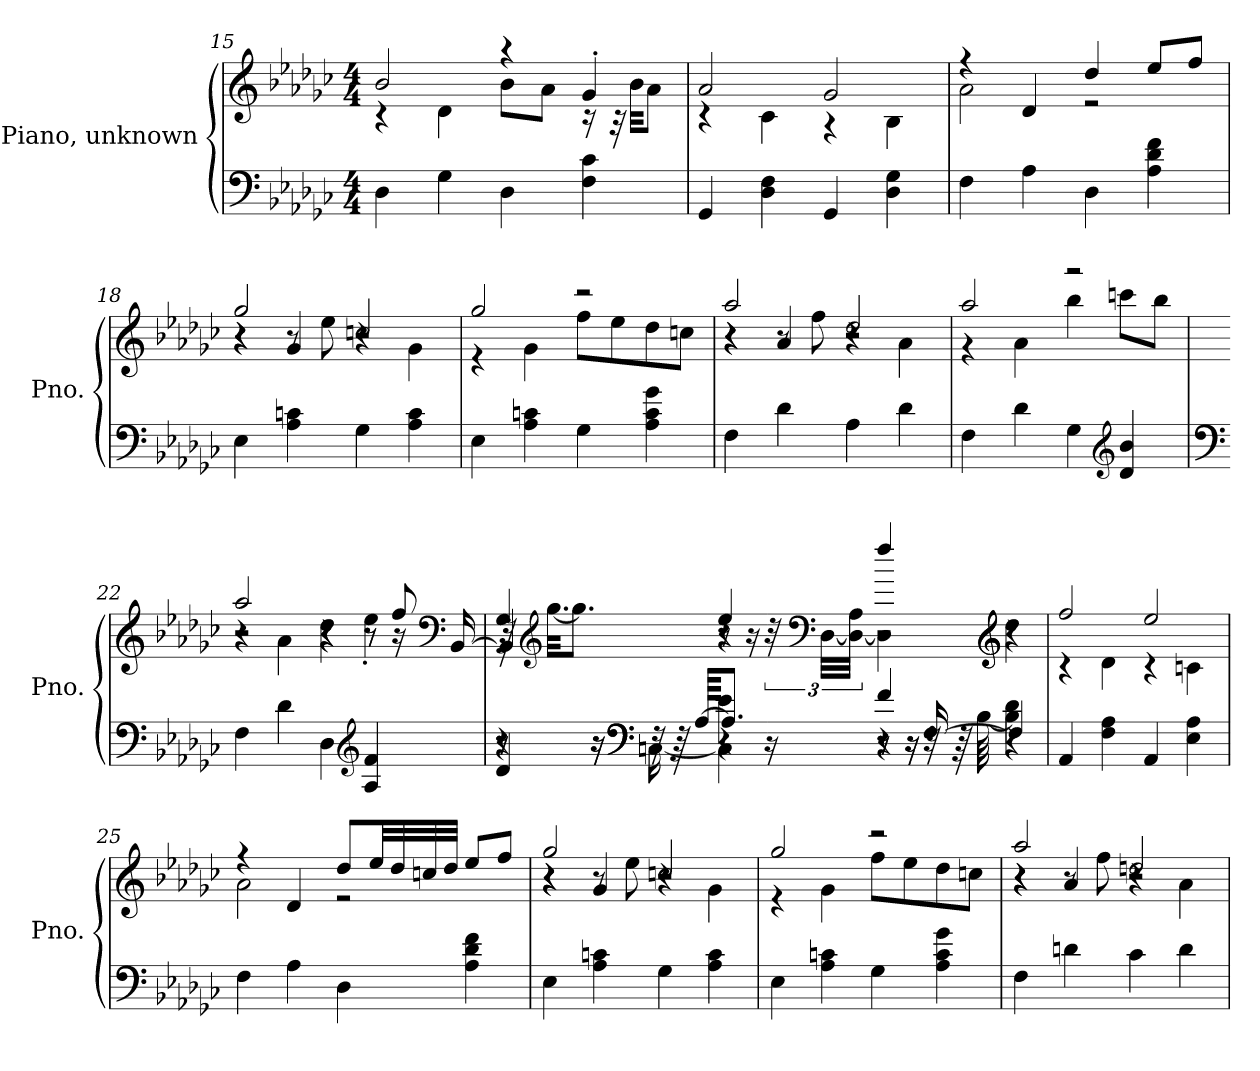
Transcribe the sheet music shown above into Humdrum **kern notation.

**kern	**kern
*part1	*part1
*staff2	*staff1
*I"Piano, unknown	*
*I'Pno.	*
*clefF4	*clefG2
*k[b-e-a-d-g-c-]	*k[b-e-a-d-g-c-]
*M4/4	*M4/4
=15	=15
*	*^
4D-\	2b-/	4r
4G-\	.	4d-\
4D-\	4r	8b-\L
.	.	8a-\J
4F\ 4c-\	4g-'/	16r
.	.	32r
.	.	32b-\KKL
.	.	8a-\J
=16	=16	=16
4GG-/	2a-/	4r
4D-\ 4F\	.	4c-\
4GG-/	2g-/	4r
4D-\ 4G-\	.	4B-\
=17	=17	=17
4F\	4r	2a-\
4A-\	4d-/	.
4D-\	4dd-/	2r
4A-\ 4d-\ 4f\	8ee-/L	.
.	8ff/J	.
!!LO:LB:g=z
=18	=18	=18
*	*	*^
4E-\	2gg-/	4r	4r
4A-\ 4cn\	.	8r	4g-/
.	.	8ee-\	.
4G-\	2ccn/	4r	2r
4A-\ 4c\	.	4g-\	.
*	*	*v	*v
=19	=19	=19
4E-\	2gg-/	4r
4A-\ 4cn\	.	4g-\
4G-\	2r	8ff\L
.	.	8ee-\
4A-\ 4c\ 4g-\	.	8dd-\
.	.	8ccn\J
=20	=20	=20
*	*	*^
4F\	2aa-/	4r	4r
4d-\	.	8r	4a-/
.	.	8ff\	.
4A-\	2dd-/	4r	2r
4d-\	.	4a-\	.
*	*	*v	*v
=21	=21	=21
4F\	2aa-/	4r
4d-\	.	4a-\
4G-\	2r	4bb-\
*clefG2	*	*
4d-/ 4b-/	.	8cccn\L
.	.	8bb-\J
*	*v	*v
=22	=22
*clefF4	*
*	*^
*	*	*^
4F\	2aa-/	4r	2r
4d-\	.	4a-\	.
4D-\	4r	4dd-\	4r
*clefG2	*	*	*
4A-/ 4f/	8r	4ee-'\	8r
.	8ff/	.	16r
*	*clefF4	*	*
.	.	.	[16BB-/
!!LO:LB:g=z	!!	!!
=23	=23	=23	=23
*^	*	*	*
*	*^	*	*	*
*	*	*^	*	*	*
4d-/	4r	8r	8r	4G-/	64r	4BB-/]
*	*	*	*	*clefG2	*	*
.	.	.	.	.	[32.gg-\KKL	.
.	.	.	.	.	8.gg-\J]	.
.	.	16r	16r	.	.	.
*clefF4	*	*	*	*	*	*
.	.	32r	[16Cn\	.	.	.
.	.	64r	.	.	.	.
.	.	[64A-/KKKL	.	.	.	.
4r	4e-\	8.A-/J]	4C\]	4ee-/	8r	4r
.	.	.	.	.	16r	.
.	.	16r	.	.	48r	.
*	*	*	*	*clefF4	*	*
.	.	.	.	.	[48D-\LLL	.
.	.	.	.	.	48D-\_ 48A-\JJJ	.
4f/	4r	8r	8r	4ff/	4D-\]	2r
.	.	16r	16r	.	.	.
.	.	[16F/	32r	.	.	.
.	.	.	64r	.	.	.
.	.	.	[64B-\	.	.	.
*	*	*	*	*clefG2	*	*
4r	4d-\	4F/]	4B-\]	4r	4dd-\	.
*v	*v	*v	*v	*	*	*
*	*	*v	*v
=24	=24	=24
4AA-/	2ff/	4r
4F\ 4A-\	.	4d-\
4AA-/	2ee-/	4r
4E-\ 4A-\	.	4cn\
!!LO:LB:g=z	!!
=25	=25	=25
4F\	4r	2a-\
4A-\	4d-/	.
4D-\	8dd-/L	2r
.	32ee-/LL	.
.	32dd-/	.
.	32ccn/	.
.	32dd-/JJJ	.
4A-\ 4d-\ 4f\	8ee-/L	.
.	8ff/J	.
=26	=26	=26
*	*	*^
4E-\	2gg-/	4r	4r
4A-\ 4cn\	.	8r	4g-/
.	.	8ee-\	.
4G-\	2ccn/	4r	2r
4A-\ 4c\	.	4g-\	.
*	*	*v	*v
=27	=27	=27
4E-\	2gg-/	4r
4A-\ 4cn\	.	4g-\
4G-\	2r	8ff\L
.	.	8ee-\
4A-\ 4c\ 4g-\	.	8dd-\
.	.	8ccn\J
=28	=28	=28
*	*	*^
4F\	2aa-/	4r	4r
4dn\	.	8r	4a-/
.	.	8ff\	.
4c-\	2ddn/	4r	2r
4d\	.	4a-\	.
*	*v	*v	*v
=	=
*-	*-
